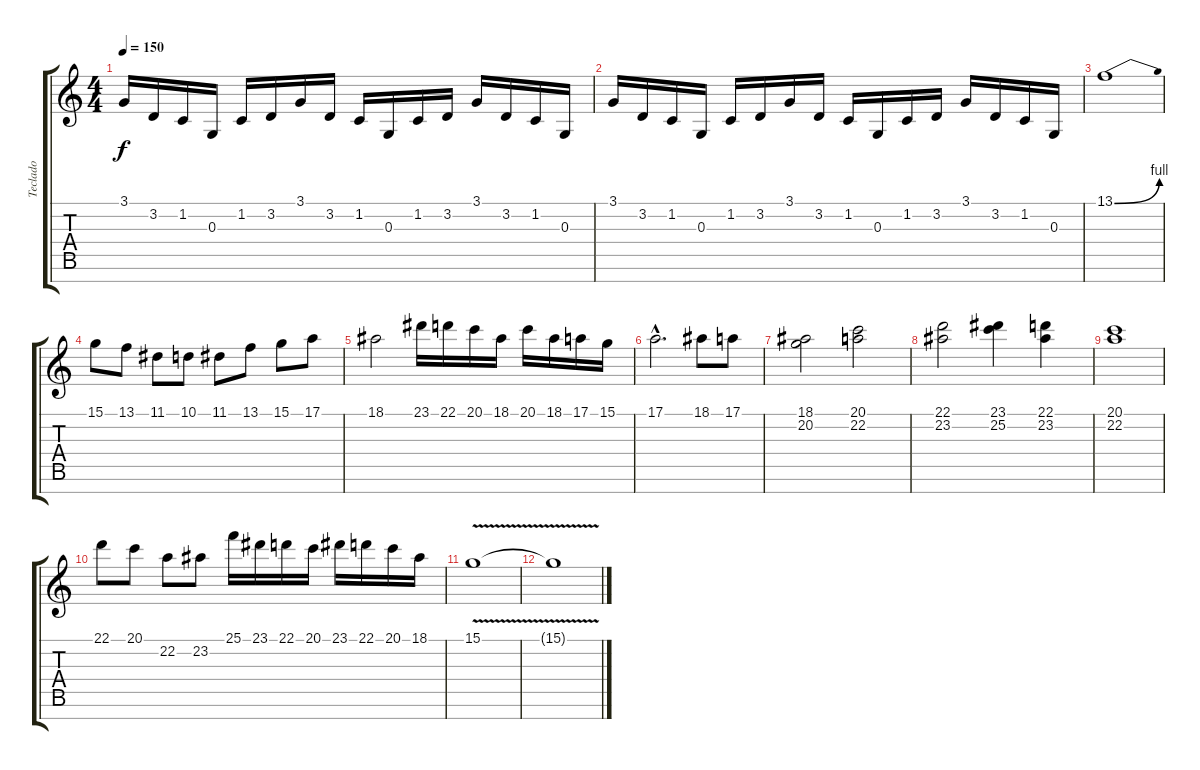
\track ("Teclado" "Teclado") {instrument stringensemble1}
\staff {score tabs}
\tuning (E4 B3 G3 D3 A2 E2 B1) {hide}
\ts (4 4)
\tempo 150
\clef g2
\ks c
3.1.16{dy f} 3.2.16 1.2.16 0.3.16 1.2.16 3.2.16 3.1.16 3.2.16 1.2.16 0.3.16 1.2.16 3.2.16 3.1.16 3.2.16 1.2.16 0.3.16 |
3.1.16 3.2.16 1.2.16 0.3.16 1.2.16 3.2.16 3.1.16 3.2.16 1.2.16 0.3.16 1.2.16 3.2.16 3.1.16 3.2.16 1.2.16 0.3.16 |
13.1{be (bend 0 0 60 4)}.1{instrument lead2sawtooth} |
15.1.8 13.1.8 11.1.8 10.1.8 11.1.8 13.1.8 15.1.8 17.1.8 |
18.1.2 23.1.16 22.1.16 20.1.16 18.1.16 20.1.16 18.1.16 17.1.16 15.1.16 |
17.1{hac}.2{d} 18.1.8 17.1.8 |
(18.1 20.2).2 (20.1 22.2).2 |
(22.1 23.2).2 (23.1 25.2).4 (22.1 23.2).4 |
(20.1 22.2).1 |
22.1.8 20.1.8 22.2.8 23.2.8 25.1.16 23.1.16 22.1.16 20.1.16 23.1.16 22.1.16 20.1.16 18.1.16 |
15.1{v}.1{volume 0} |
15.1{t}.1
